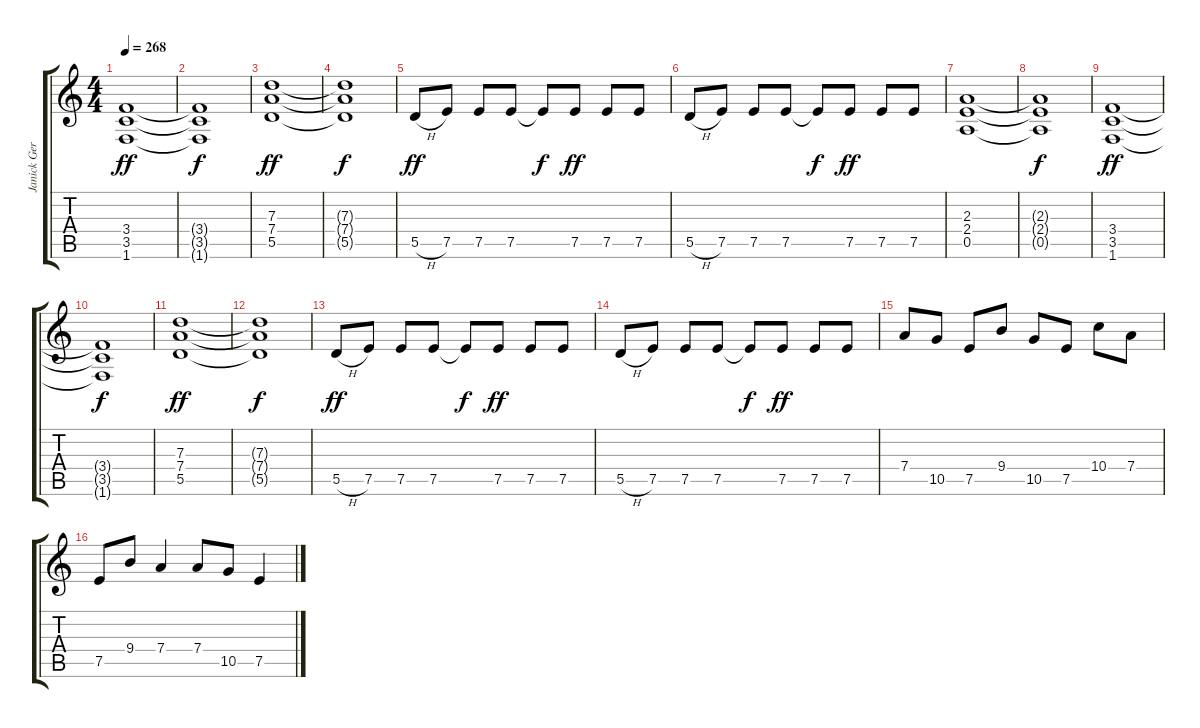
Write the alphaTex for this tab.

\track ("Janick Gers" "Janick Ger") {instrument overdrivenguitar}
\staff {score tabs}
\tuning (E4 B3 G3 D3 A2 E2) {hide}
\ts (4 4)
\tempo 268
\clef g2
\ks c
(3.4 3.5 1.6).1{dy ff} |
(3.4{t} 3.5{t} 1.6{t}).1{dy f} |
(7.3 7.4 5.5).1{dy ff} |
(7.3{t} 7.4{t} 5.5{t}).1{dy f} |
5.5{h}.8{dy ff} 7.5.8 7.5.8 7.5.8 7.5{t}.8{dy f} 7.5.8{dy ff} 7.5.8 7.5.8 |
5.5{h}.8 7.5.8 7.5.8 7.5.8 7.5{t}.8{dy f} 7.5.8{dy ff} 7.5.8 7.5.8 |
(2.3 2.4 0.5).1 |
(2.3{t} 2.4{t} 0.5{t}).1{dy f} |
(3.4 3.5 1.6).1{dy ff} |
(3.4{t} 3.5{t} 1.6{t}).1{dy f} |
(7.3 7.4 5.5).1{dy ff} |
(7.3{t} 7.4{t} 5.5{t}).1{dy f} |
5.5{h}.8{dy ff} 7.5.8 7.5.8 7.5.8 7.5{t}.8{dy f} 7.5.8{dy ff} 7.5.8 7.5.8 |
5.5{h}.8 7.5.8 7.5.8 7.5.8 7.5{t}.8{dy f} 7.5.8{dy ff} 7.5.8 7.5.8 |
7.4.8{volume 16} 10.5.8 7.5.8 9.4.8 10.5.8 7.5.8 10.4.8 7.4.8 |
7.5.8 9.4.8 7.4.4 7.4.8 10.5.8 7.5.4
